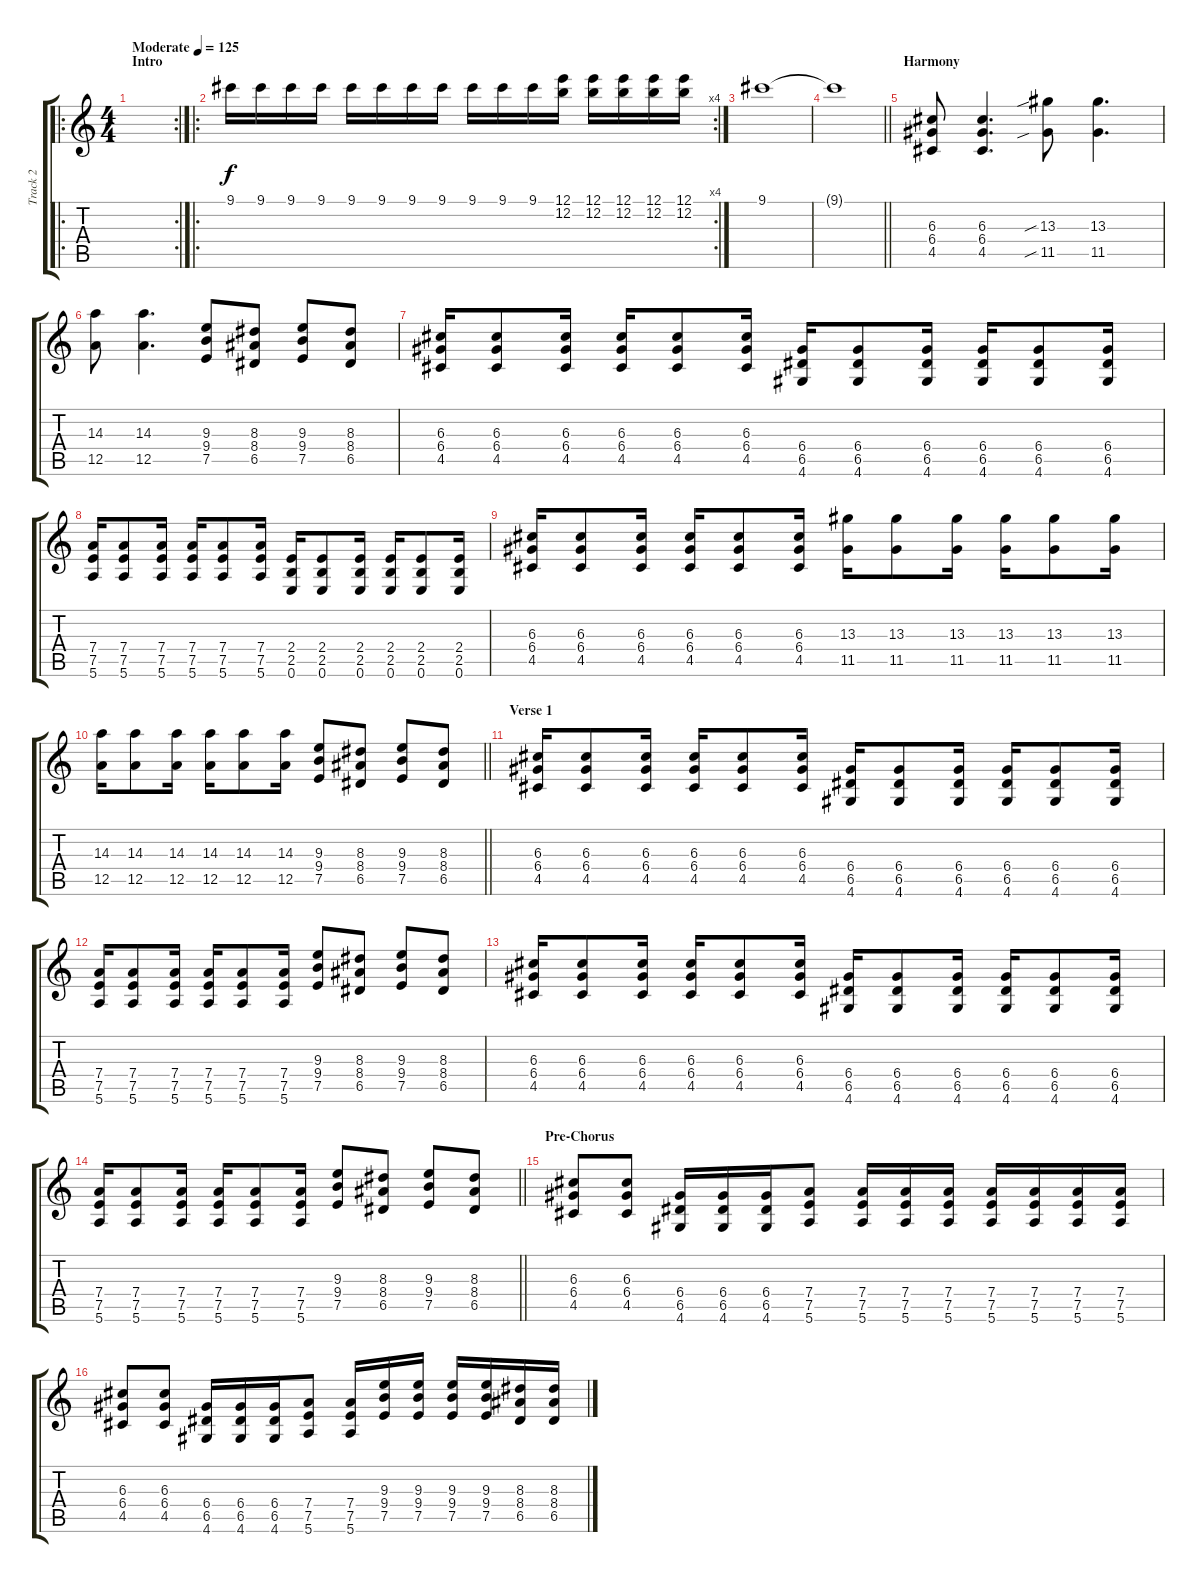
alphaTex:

\track ("Track 2" "Track 2") {instrument distortionguitar}
\staff {score tabs}
\tuning (E4 B3 G3 D3 A2 E2) {hide}
\ro
\rc 2
\ts (4 4)
\section ("" "Intro")
\tempo (125 "Moderate")
\clef g2
\ks c
|
\ro
\rc 4
9.1.16 9.1.16 9.1.16 9.1.16 9.1.16 9.1.16 9.1.16 9.1.16 9.1.16 9.1.16 9.1.16 (12.1 12.2).16 (12.1 12.2).16 (12.1 12.2).16 (12.1 12.2).16 (12.1 12.2).16 |
9.1.1 |
\barLineRight lightlight
9.1{t}.1 |
\section ("" "Harmony")
(6.3 6.4 4.5).8 (6.3 6.4 4.5).4{d} (13.3{sib} 11.5{sib}).8 (13.3 11.5).4{d} |
(14.3 12.5).8 (14.3 12.5).4{d} (9.3 9.4 7.5).8 (8.3 8.4 6.5).8 (9.3 9.4 7.5).8 (8.3 8.4 6.5).8 |
(6.3 6.4 4.5).16 (6.3 6.4 4.5).8 (6.3 6.4 4.5).16 (6.3 6.4 4.5).16 (6.3 6.4 4.5).8 (6.3 6.4 4.5).16 (6.4 6.5 4.6).16 (6.4 6.5 4.6).8 (6.4 6.5 4.6).16 (6.4 6.5 4.6).16 (6.4 6.5 4.6).8 (6.4 6.5 4.6).16 |
(7.4 7.5 5.6).16 (7.4 7.5 5.6).8 (7.4 7.5 5.6).16 (7.4 7.5 5.6).16 (7.4 7.5 5.6).8 (7.4 7.5 5.6).16 (2.4 2.5 0.6).16 (2.4 2.5 0.6).8 (2.4 2.5 0.6).16 (2.4 2.5 0.6).16 (2.4 2.5 0.6).8 (2.4 2.5 0.6).16 |
(6.3 6.4 4.5).16 (6.3 6.4 4.5).8 (6.3 6.4 4.5).16 (6.3 6.4 4.5).16 (6.3 6.4 4.5).8 (6.3 6.4 4.5).16 (13.3 11.5).16 (13.3 11.5).8 (13.3 11.5).16 (13.3 11.5).16 (13.3 11.5).8 (13.3 11.5).16 |
\barLineRight lightlight
(14.3 12.5).16 (14.3 12.5).8 (14.3 12.5).16 (14.3 12.5).16 (14.3 12.5).8 (14.3 12.5).16 (9.3 9.4 7.5).8 (8.3 8.4 6.5).8 (9.3 9.4 7.5).8 (8.3 8.4 6.5).8 |
\section ("" "Verse 1")
(6.3 6.4 4.5).16 (6.3 6.4 4.5).8 (6.3 6.4 4.5).16 (6.3 6.4 4.5).16 (6.3 6.4 4.5).8 (6.3 6.4 4.5).16 (6.4 6.5 4.6).16 (6.4 6.5 4.6).8 (6.4 6.5 4.6).16 (6.4 6.5 4.6).16 (6.4 6.5 4.6).8 (6.4 6.5 4.6).16 |
(7.4 7.5 5.6).16 (7.4 7.5 5.6).8 (7.4 7.5 5.6).16 (7.4 7.5 5.6).16 (7.4 7.5 5.6).8 (7.4 7.5 5.6).16 (9.3 9.4 7.5).8 (8.3 8.4 6.5).8 (9.3 9.4 7.5).8 (8.3 8.4 6.5).8 |
(6.3 6.4 4.5).16 (6.3 6.4 4.5).8 (6.3 6.4 4.5).16 (6.3 6.4 4.5).16 (6.3 6.4 4.5).8 (6.3 6.4 4.5).16 (6.4 6.5 4.6).16 (6.4 6.5 4.6).8 (6.4 6.5 4.6).16 (6.4 6.5 4.6).16 (6.4 6.5 4.6).8 (6.4 6.5 4.6).16 |
\barLineRight lightlight
(7.4 7.5 5.6).16 (7.4 7.5 5.6).8 (7.4 7.5 5.6).16 (7.4 7.5 5.6).16 (7.4 7.5 5.6).8 (7.4 7.5 5.6).16 (9.3 9.4 7.5).8 (8.3 8.4 6.5).8 (9.3 9.4 7.5).8 (8.3 8.4 6.5).8 |
\section ("" "Pre-Chorus")
(6.3 6.4 4.5).8 (6.3 6.4 4.5).8 (6.4 6.5 4.6).16 (6.4 6.5 4.6).16 (6.4 6.5 4.6).16 (7.4 7.5 5.6).8 (7.4 7.5 5.6).16 (7.4 7.5 5.6).16 (7.4 7.5 5.6).16 (7.4 7.5 5.6).16 (7.4 7.5 5.6).16 (7.4 7.5 5.6).16 (7.4 7.5 5.6).16 |
(6.3 6.4 4.5).8 (6.3 6.4 4.5).8 (6.4 6.5 4.6).16 (6.4 6.5 4.6).16 (6.4 6.5 4.6).16 (7.4 7.5 5.6).8 (7.4 7.5 5.6).16 (9.3 9.4 7.5).16 (9.3 9.4 7.5).16 (9.3 9.4 7.5).16 (9.3 9.4 7.5).16 (8.3 8.4 6.5).16 (8.3 8.4 6.5).16
